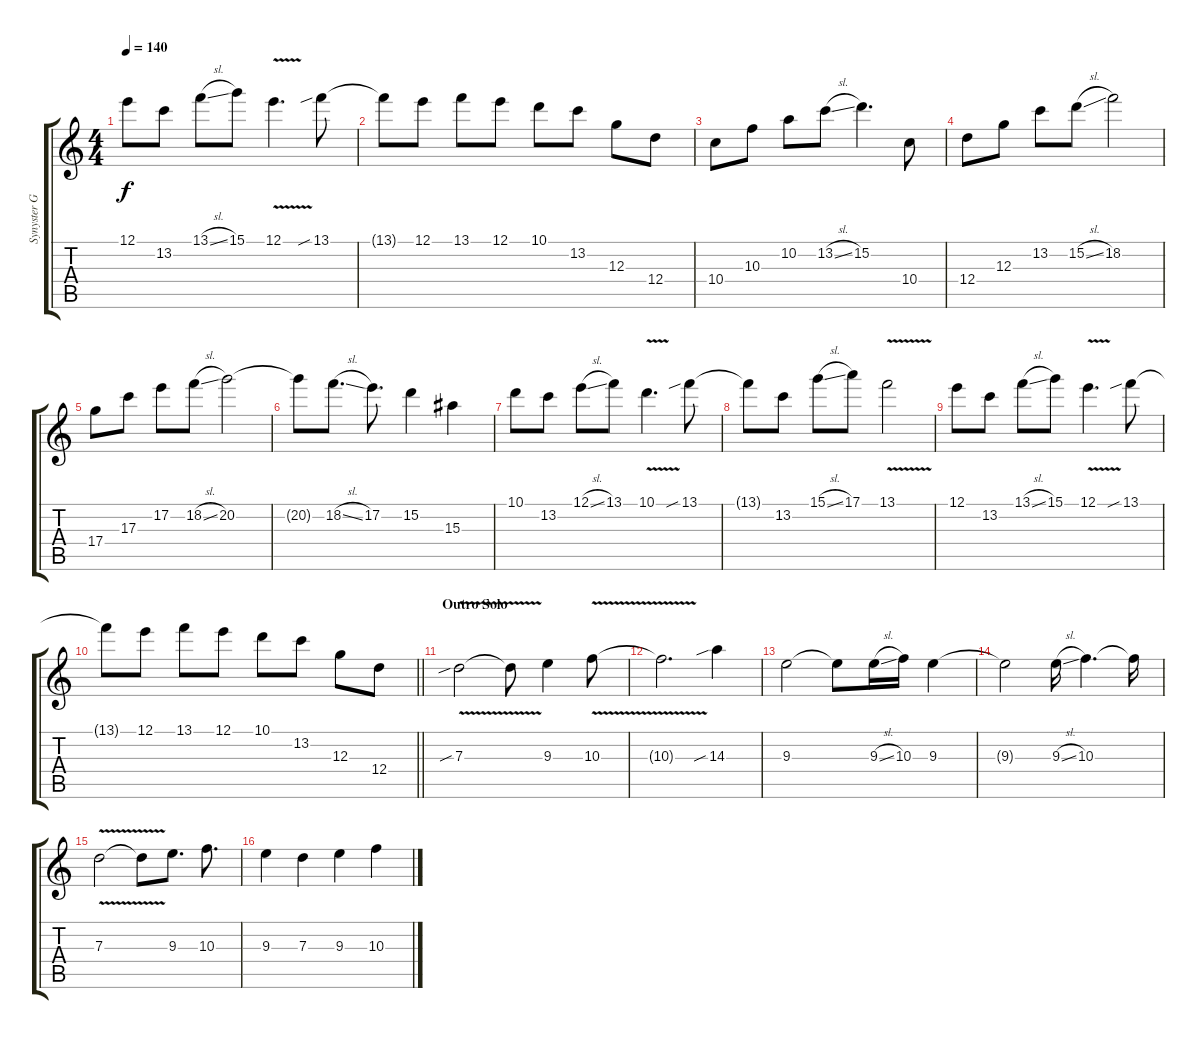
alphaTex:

\track ("Synyster Gates" "Synyster G") {instrument distortionguitar}
\staff {score tabs}
\tuning (E4 B3 G3 D3 A2 D2) {hide}
\ts (4 4)
\tempo 140
\clef g2
\ks c
12.1.8{dy f} 13.2.8 13.1{sl}.8 15.1.8 12.1{v}.4{d} 13.1{sib}.8 |
13.1{t}.8 12.1.8 13.1.8 12.1.8 10.1.8 13.2.8 12.3.8 12.4.8 |
10.4.8 10.3.8 10.2.8 13.2{sl}.8 15.2.4{d} 10.4.8 |
12.4.8 12.3.8 13.2.8 15.2{sl}.8 18.2.2 |
17.4.8 17.3.8 17.2.8 18.2{sl}.8 20.2.2 |
20.2{t}.8 18.2{sl}.8{d} 17.2.8{d} 15.2.4 15.3.4 |
10.1.8 13.2.8 12.1{sl}.8 13.1.8 10.1{v}.4{d} 13.1{sib}.8 |
13.1{t}.8 13.2.8 15.1{sl}.8 17.1.8 13.1{v}.2 |
12.1.8 13.2.8 13.1{sl}.8 15.1.8 12.1{v}.4{d} 13.1{sib}.8 |
\barLineRight lightlight
13.1{t}.8 12.1.8 13.1.8 12.1.8 10.1.8 13.2.8 12.3.8 12.4.8 |
\section ("" "Outro Solo")
7.3{v sib}.2 7.3{t}.8 9.3.4 10.3{v}.8 |
10.3{t}.2{d} 14.3{sib}.4 |
9.3.2 9.3{t}.8 9.3{sl}.16 10.3.16 9.3.4 |
9.3{t}.2 9.3{sl}.16 10.3.4{d} 10.3{t}.16 |
7.3{v}.2 7.3{t}.8 9.3.8{d} 10.3.8{d} |
9.3.4 7.3.4 9.3.4 10.3.4
